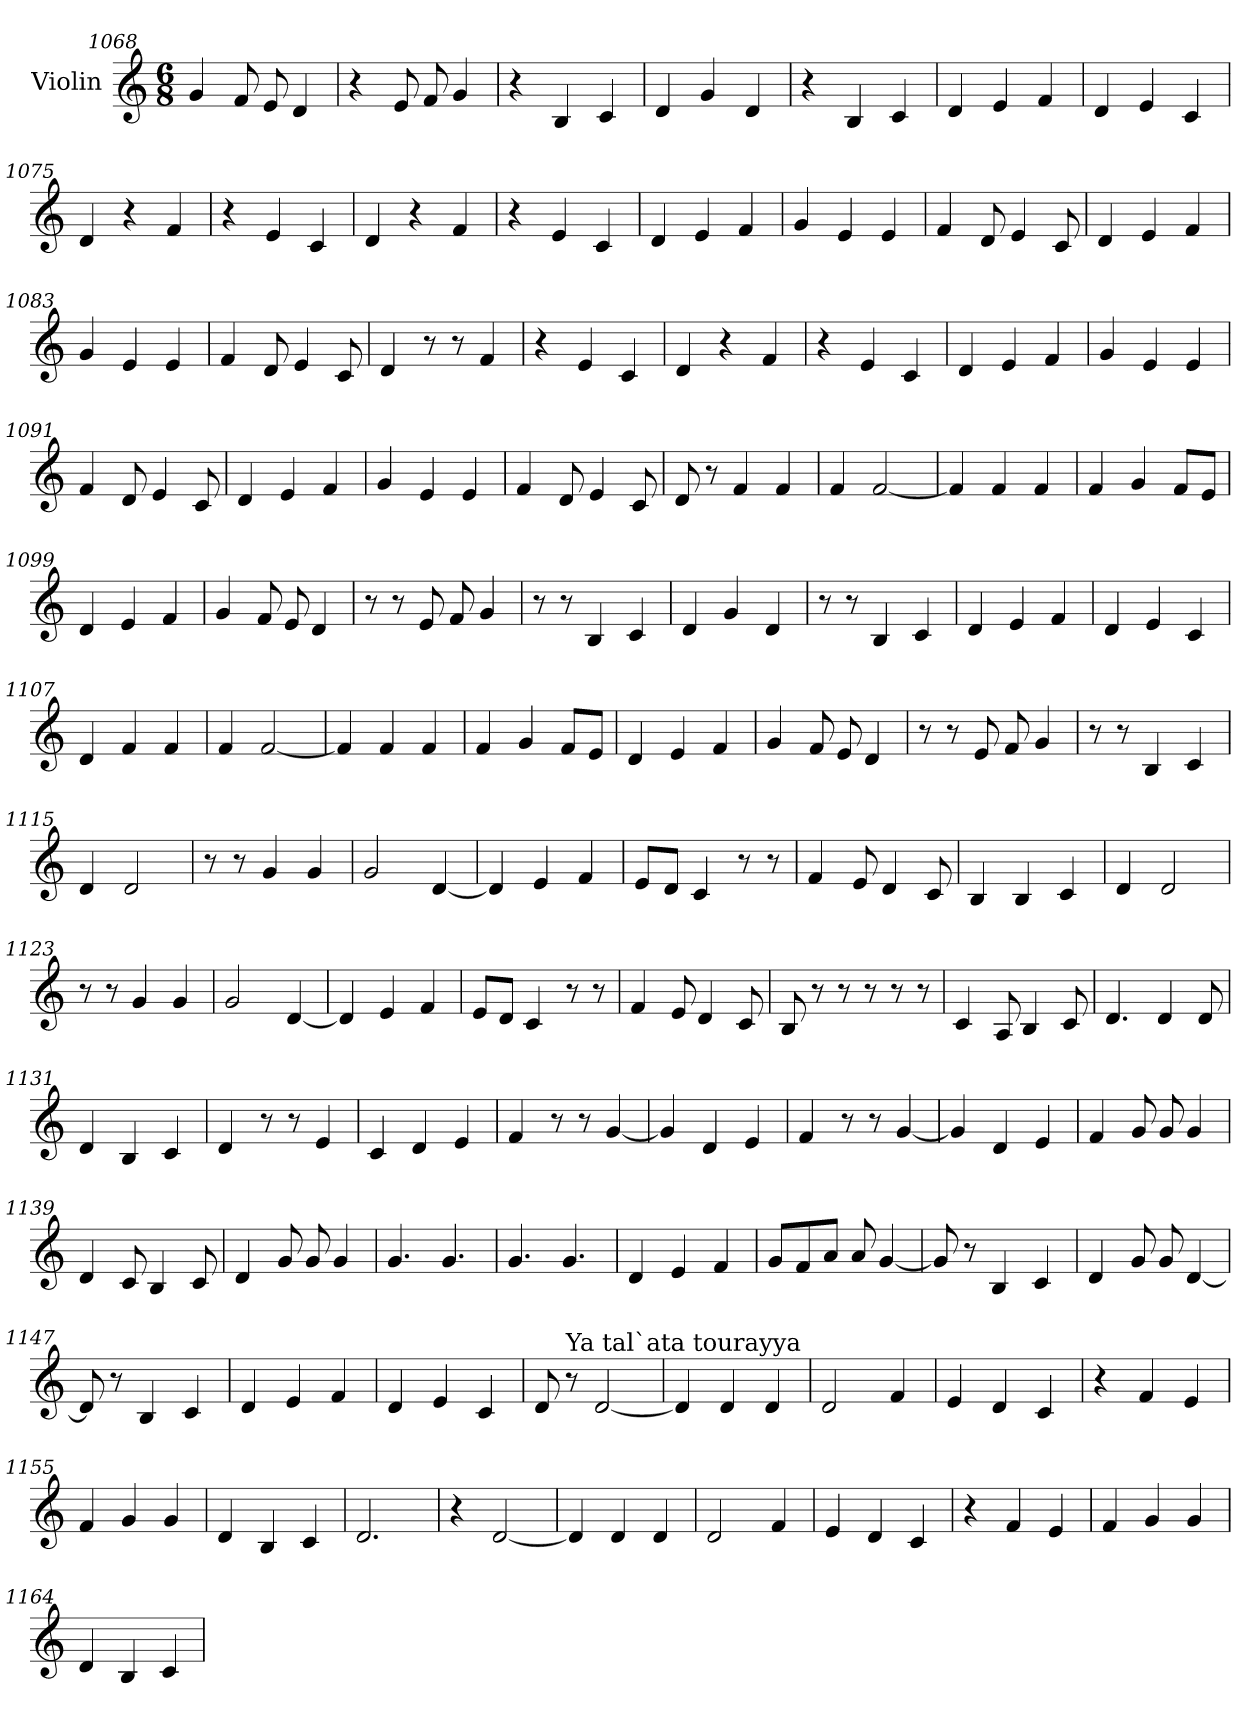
**kern
*part1
*staff1
*I"Violin
!!LO:PB:g=z
*clefG2
*k[]
*C:
*M6/8
=1068
4g/
8f/
8e/
4d/
=1069
4r
8e/
8f/
4g/
=1070
4r
4B/
4c/
=1071
4d/
4g/
4d/
=1072
4r
4B/
4c/
!!LO:PB:g=z
=1073
4d/
4e/
4f/
=1074
4d/
4e/
4c/
!!LO:PB:g=z
=1075
4d/
4r
4f/
=1076
4r
4e/
4c/
=1077
4d/
4r
4f/
=1078
4r
4e/
4c/
=1079
4d/
4e/
4f/
!!LO:PB:g=z
=1080
4g/
4e/
4e/
=1081
4f/
8d/
4e/
8c/
!!LO:PB:g=z
=1082
4d/
4e/
4f/
=1083
4g/
4e/
4e/
=1084
4f/
8d/
4e/
8c/
=1085
4d/
8r
8r
4f/
=1086
4r
4e/
4c/
!!LO:PB:g=z
=1087
4d/
4r
4f/
=1088
4r
4e/
4c/
!!LO:PB:g=z
=1089
4d/
4e/
4f/
=1090
4g/
4e/
4e/
=1091
4f/
8d/
4e/
8c/
=1092
4d/
4e/
4f/
=1093
4g/
4e/
4e/
!!LO:PB:g=z
=1094
4f/
8d/
4e/
8c/
=1095
8d/
8r
4f/
4f/
!!LO:PB:g=z
=1096
4f/
[2f/
=1097
4f/]
4f/
4f/
=1098
4f/
4g/
8f/L
8e/J
=1099
4d/
4e/
4f/
=1100
4g/
8f/
8e/
4d/
!!LO:PB:g=z
=1101
8r
8r
8e/
8f/
4g/
=1102
8r
8r
4B/
4c/
!!LO:PB:g=z
=1103
4d/
4g/
4d/
=1104
8r
8r
4B/
4c/
=1105
4d/
4e/
4f/
=1106
4d/
4e/
4c/
=1107
4d/
4f/
4f/
!!LO:PB:g=z
=1108
4f/
[2f/
=1109
4f/]
4f/
4f/
!!LO:PB:g=z
=1110
4f/
4g/
8f/L
8e/J
=1111
4d/
4e/
4f/
=1112
4g/
8f/
8e/
4d/
=1113
8r
8r
8e/
8f/
4g/
=1114
8r
8r
4B/
4c/
!!LO:PB:g=z
=1115
4d/
2d/
=1116
8r
8r
4g/
4g/
!!LO:PB:g=z
=1117
2g/
[4d/
=1118
4d/]
4e/
4f/
=1119
8e/L
8d/J
4c/
8r
8r
=1120
4f/
8e/
4d/
8c/
=1121
4B/
4B/
4c/
=1122
4d/
2d/
=1123
8r
8r
4g/
4g/
!!LO:PB:g=z
=1124
2g/
[4d/
=1125
4d/]
4e/
4f/
=1126
8e/L
8d/J
4c/
8r
8r
=1127
4f/
8e/
4d/
8c/
=1128
8B/
8r
8r
8r
8r
8r
!!LO:PB:g=z
=1129
4c/
8A/
4B/
8c/
!!LO:PB:g=z
=1130
4.d/
4d/
8d/
=1131
4d/
4B/
4c/
=1132
4d/
8r
8r
4e/
=1133
4c/
4d/
4e/
=1134
4f/
8r
8r
[4g/
=1135
4g/]
4d/
4e/
!!LO:PB:g=z
=1136
4f/
8r
8r
[4g/
!!LO:PB:g=z
=1137
4g/]
4d/
4e/
=1138
4f/
8g/
8g/
4g/
=1139
4d/
8c/
4B/
8c/
=1140
4d/
8g/
8g/
4g/
=1141
4.g/
4.g/
=1142
4.g/
4.g/
!!LO:PB:g=z
=1143
4d/
4e/
4f/
=1144
8g/L
8f/
8a/J
8a/
[4g/
!!LO:PB:g=z
=1145
8g/]
8r
4B/
4c/
=1146
4d/
8g/
8g/
[4d/
=1147
8d/]
8r
4B/
4c/
=1148
4d/
4e/
4f/
=1149
4d/
4e/
4c/
!!LO:PB:g=z
=1150
*MM150
8d/
!LO:TX:a:t=Ya tal`ata tourayya
8r
[2d/
=1151
4d/]
4d/
4d/
!!LO:PB:g=z
=1152
2d/
4f/
=1153
4e/
4d/
4c/
=1154
4r
4f/
4e/
=1155
4f/
4g/
4g/
=1156
4d/
4B/
4c/
=1157
2.d/
!!LO:PB:g=z
=1158
4r
[2d/
=1159
4d/]
4d/
4d/
!!LO:PB:g=z
=1160
2d/
4f/
=1161
4e/
4d/
4c/
=1162
4r
4f/
4e/
=1163
4f/
4g/
4g/
=1164
4d/
4B/
4c/
=
*-
